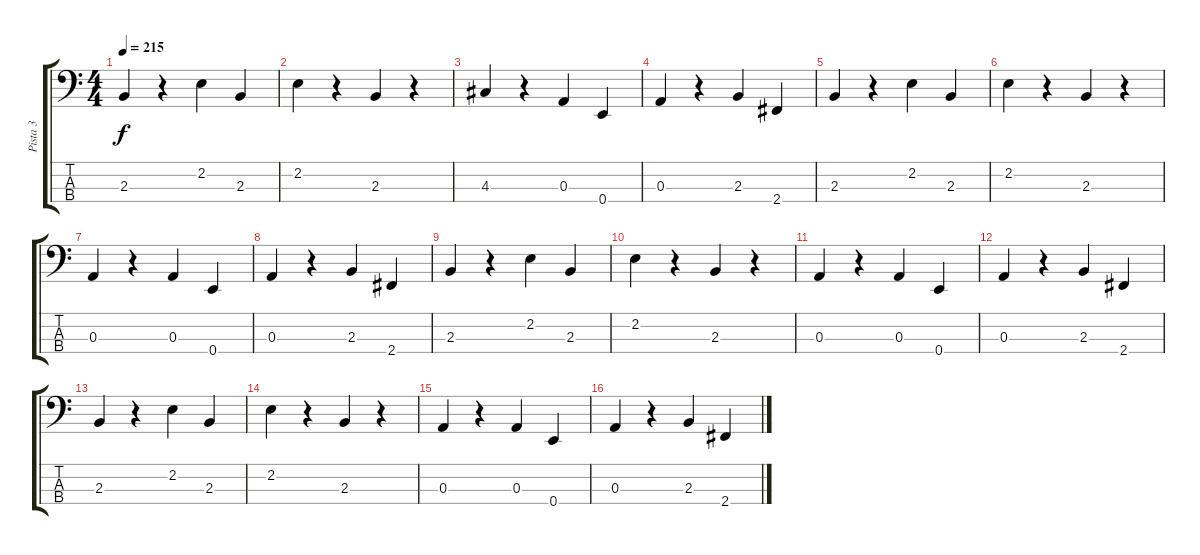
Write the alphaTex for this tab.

\track ("Pista 3" "Pista 3") {instrument electricbassfinger}
\staff {score tabs}
\tuning (G2 D2 A1 E1) {hide}
\ts (4 4)
\tempo 215
\clef f4
\ks c
2.3.4{dy f} r.4 2.2.4 2.3.4 |
2.2.4 r.4 2.3.4 r.4 |
4.3.4 r.4 0.3.4 0.4.4 |
0.3.4 r.4 2.3.4 2.4.4 |
2.3.4 r.4 2.2.4 2.3.4 |
2.2.4 r.4 2.3.4 r.4 |
0.3.4 r.4 0.3.4 0.4.4 |
0.3.4 r.4 2.3.4 2.4.4 |
2.3.4 r.4 2.2.4 2.3.4 |
2.2.4 r.4 2.3.4 r.4 |
0.3.4 r.4 0.3.4 0.4.4 |
0.3.4 r.4 2.3.4 2.4.4 |
2.3.4 r.4 2.2.4 2.3.4 |
2.2.4 r.4 2.3.4 r.4 |
0.3.4 r.4 0.3.4 0.4.4 |
0.3.4 r.4 2.3.4 2.4.4
